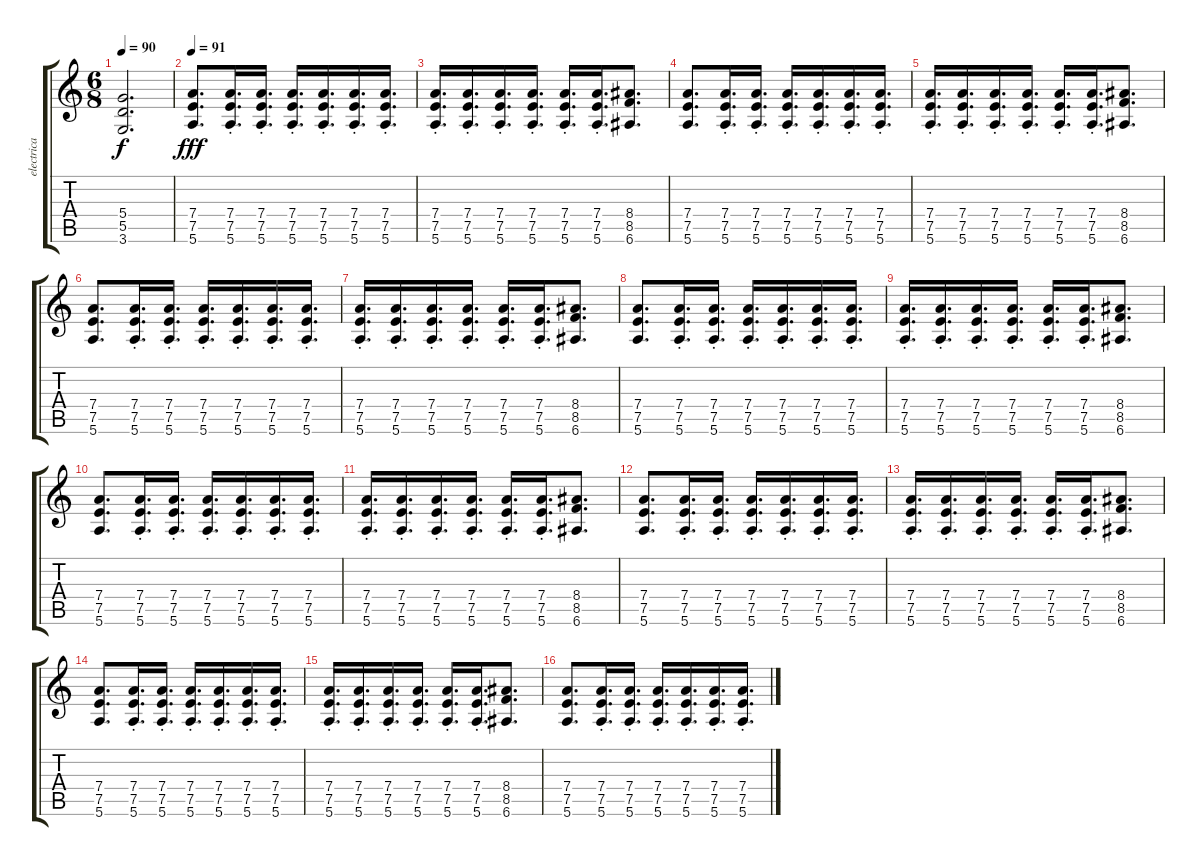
\track ("electrica 3" "electrica ") {instrument distortionguitar}
\staff {score tabs}
\tuning (E4 B3 G3 D3 A2 E2) {hide}
\ts (6 8)
\tempo 90
\clef g2
\ks c
(5.4 5.5 3.6).2{d dy f} |
\tempo 91
(7.4 7.5 5.6).8{d dy fff} (7.4{st} 7.5{st} 5.6{st}).16{d} (7.4{st} 7.5{st} 5.6{st}).16{d} (7.4{st} 7.5{st} 5.6{st}).16{d} (7.4{st} 7.5{st} 5.6{st}).16{d} (7.4{st} 7.5{st} 5.6{st}).16{d} (7.4{st} 7.5{st} 5.6{st}).16{d} |
(7.4{st} 7.5{st} 5.6{st}).16{d} (7.4{st} 7.5{st} 5.6{st}).16{d} (7.4{st} 7.5{st} 5.6{st}).16{d} (7.4{st} 7.5{st} 5.6{st}).16{d} (7.4{st} 7.5{st} 5.6{st}).16{d} (7.4{st} 7.5{st} 5.6{st}).16{d} (8.4 8.5 6.6).8{d} |
(7.4 7.5 5.6).8{d} (7.4{st} 7.5{st} 5.6{st}).16{d} (7.4{st} 7.5{st} 5.6{st}).16{d} (7.4{st} 7.5{st} 5.6{st}).16{d} (7.4{st} 7.5{st} 5.6{st}).16{d} (7.4{st} 7.5{st} 5.6{st}).16{d} (7.4{st} 7.5{st} 5.6{st}).16{d} |
(7.4{st} 7.5{st} 5.6{st}).16{d} (7.4{st} 7.5{st} 5.6{st}).16{d} (7.4{st} 7.5{st} 5.6{st}).16{d} (7.4{st} 7.5{st} 5.6{st}).16{d} (7.4{st} 7.5{st} 5.6{st}).16{d} (7.4{st} 7.5{st} 5.6{st}).16{d} (8.4 8.5 6.6).8{d} |
(7.4 7.5 5.6).8{d} (7.4{st} 7.5{st} 5.6{st}).16{d} (7.4{st} 7.5{st} 5.6{st}).16{d} (7.4{st} 7.5{st} 5.6{st}).16{d} (7.4{st} 7.5{st} 5.6{st}).16{d} (7.4{st} 7.5{st} 5.6{st}).16{d} (7.4{st} 7.5{st} 5.6{st}).16{d} |
(7.4{st} 7.5{st} 5.6{st}).16{d} (7.4{st} 7.5{st} 5.6{st}).16{d} (7.4{st} 7.5{st} 5.6{st}).16{d} (7.4{st} 7.5{st} 5.6{st}).16{d} (7.4{st} 7.5{st} 5.6{st}).16{d} (7.4{st} 7.5{st} 5.6{st}).16{d} (8.4 8.5 6.6).8{d} |
(7.4 7.5 5.6).8{d} (7.4{st} 7.5{st} 5.6{st}).16{d} (7.4{st} 7.5{st} 5.6{st}).16{d} (7.4{st} 7.5{st} 5.6{st}).16{d} (7.4{st} 7.5{st} 5.6{st}).16{d} (7.4{st} 7.5{st} 5.6{st}).16{d} (7.4{st} 7.5{st} 5.6{st}).16{d} |
(7.4{st} 7.5{st} 5.6{st}).16{d} (7.4{st} 7.5{st} 5.6{st}).16{d} (7.4{st} 7.5{st} 5.6{st}).16{d} (7.4{st} 7.5{st} 5.6{st}).16{d} (7.4{st} 7.5{st} 5.6{st}).16{d} (7.4{st} 7.5{st} 5.6{st}).16{d} (8.4 8.5 6.6).8{d} |
(7.4 7.5 5.6).8{d} (7.4{st} 7.5{st} 5.6{st}).16{d} (7.4{st} 7.5{st} 5.6{st}).16{d} (7.4{st} 7.5{st} 5.6{st}).16{d} (7.4{st} 7.5{st} 5.6{st}).16{d} (7.4{st} 7.5{st} 5.6{st}).16{d} (7.4{st} 7.5{st} 5.6{st}).16{d} |
(7.4{st} 7.5{st} 5.6{st}).16{d} (7.4{st} 7.5{st} 5.6{st}).16{d} (7.4{st} 7.5{st} 5.6{st}).16{d} (7.4{st} 7.5{st} 5.6{st}).16{d} (7.4{st} 7.5{st} 5.6{st}).16{d} (7.4{st} 7.5{st} 5.6{st}).16{d} (8.4 8.5 6.6).8{d} |
(7.4 7.5 5.6).8{d} (7.4{st} 7.5{st} 5.6{st}).16{d} (7.4{st} 7.5{st} 5.6{st}).16{d} (7.4{st} 7.5{st} 5.6{st}).16{d} (7.4{st} 7.5{st} 5.6{st}).16{d} (7.4{st} 7.5{st} 5.6{st}).16{d} (7.4{st} 7.5{st} 5.6{st}).16{d} |
(7.4{st} 7.5{st} 5.6{st}).16{d} (7.4{st} 7.5{st} 5.6{st}).16{d} (7.4{st} 7.5{st} 5.6{st}).16{d} (7.4{st} 7.5{st} 5.6{st}).16{d} (7.4{st} 7.5{st} 5.6{st}).16{d} (7.4{st} 7.5{st} 5.6{st}).16{d} (8.4 8.5 6.6).8{d} |
(7.4 7.5 5.6).8{d} (7.4{st} 7.5{st} 5.6{st}).16{d} (7.4{st} 7.5{st} 5.6{st}).16{d} (7.4{st} 7.5{st} 5.6{st}).16{d} (7.4{st} 7.5{st} 5.6{st}).16{d} (7.4{st} 7.5{st} 5.6{st}).16{d} (7.4{st} 7.5{st} 5.6{st}).16{d} |
(7.4{st} 7.5{st} 5.6{st}).16{d} (7.4{st} 7.5{st} 5.6{st}).16{d} (7.4{st} 7.5{st} 5.6{st}).16{d} (7.4{st} 7.5{st} 5.6{st}).16{d} (7.4{st} 7.5{st} 5.6{st}).16{d} (7.4{st} 7.5{st} 5.6{st}).16{d} (8.4 8.5 6.6).8{d} |
(7.4 7.5 5.6).8{d} (7.4{st} 7.5{st} 5.6{st}).16{d} (7.4{st} 7.5{st} 5.6{st}).16{d} (7.4{st} 7.5{st} 5.6{st}).16{d} (7.4{st} 7.5{st} 5.6{st}).16{d} (7.4{st} 7.5{st} 5.6{st}).16{d} (7.4{st} 7.5{st} 5.6{st}).16{d}
